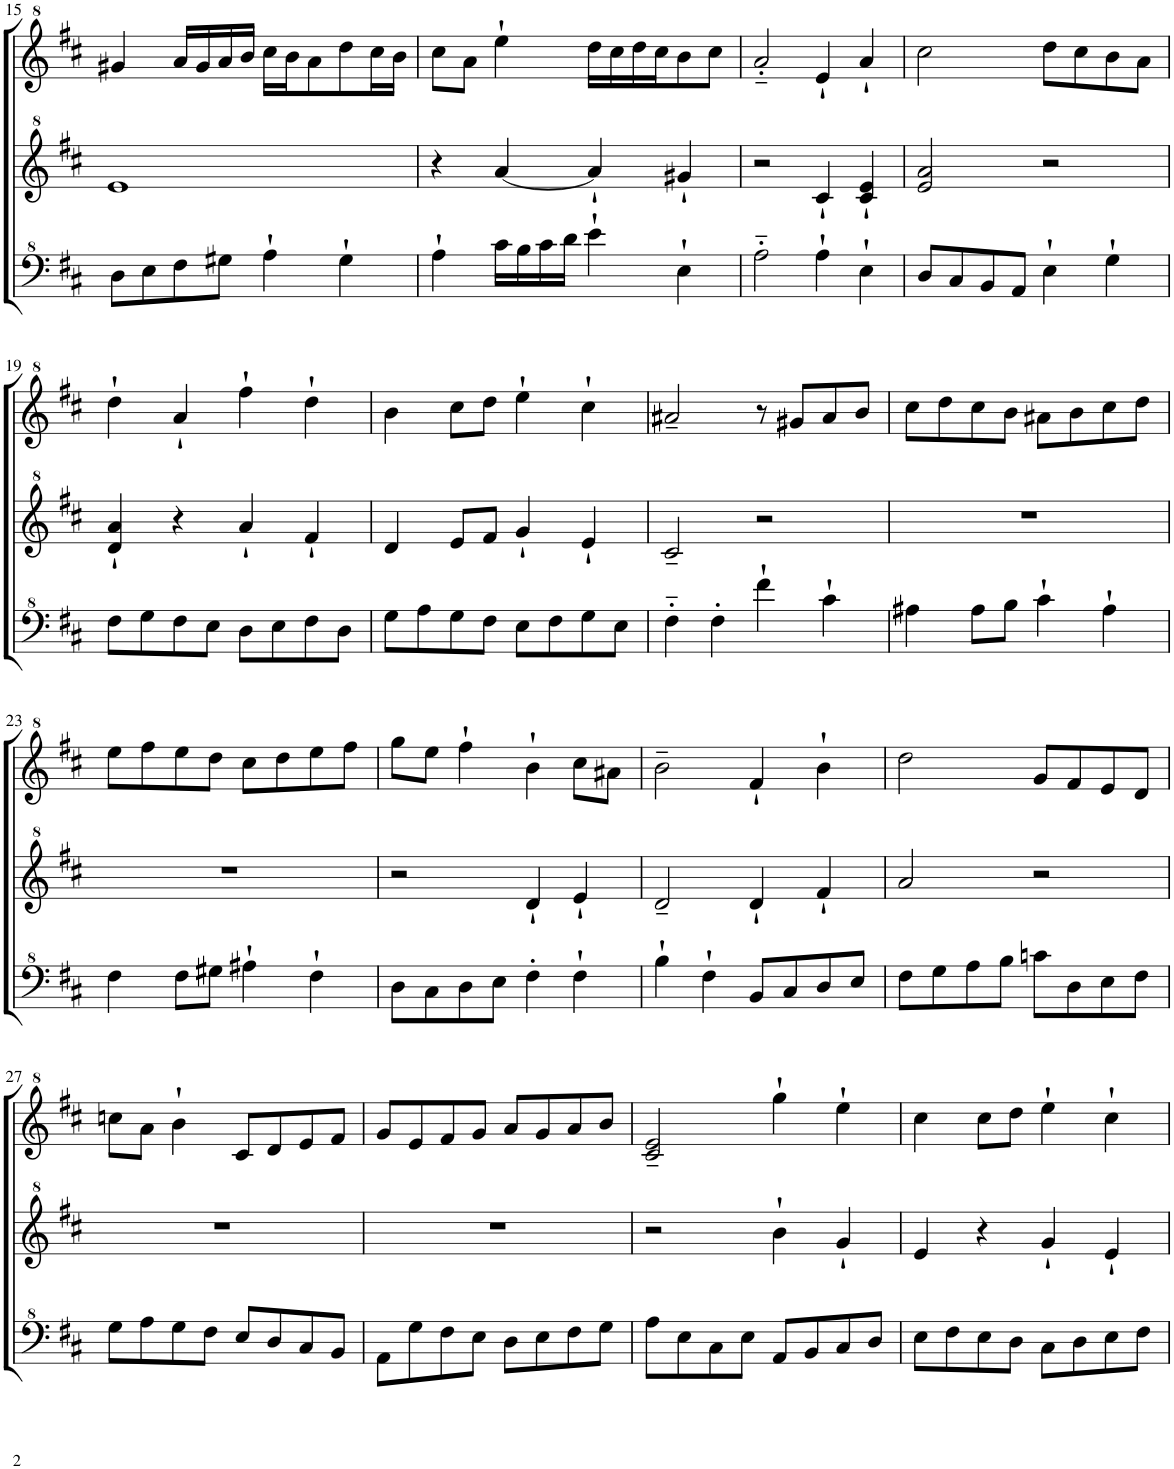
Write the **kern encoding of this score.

**kern	**kern	**kern
*part1	*part1	*part1
*staff3	*staff2	*staff1
*I"Model III	*	*
!!LO:PB:g=z
*clefF^4	*clefG^2	*clefG^2
*k[f#c#]	*k[f#c#]	*k[f#c#]
*M2/2	*M2/2	*M2/2
*met(c|)	*met(c|)	*met(c|)
=15	=15	=15
8d\L	1ee	4gg#X/
8e\	.	.
8f#\	.	16aa/LL
.	.	16gg#/
8g#X\J	.	16aa/
.	.	16bb/JJ
4a`\	.	16ccc#\LL
.	.	16bb\J
.	.	8aa\
4g#`\	.	8ddd\
.	.	16ccc#\L
.	.	16bb\JJ
=16	=16	=16
4a`\	4r	8ccc#\L
.	.	8aa\J
16cc#\LL	[4aa/	4eee`\
16b\	.	.
16cc#\	.	.
16dd\JJ	.	.
4ee`\	4aa`/]	16ddd\LL
.	.	16ccc#\
.	.	16ddd\
.	.	16ccc#\J
4e`\	4gg#X`/	8bb\
.	.	8ccc#\J
=17	=17	=17
2a'~\	2r	2aa'~/
4a`\	4cc#`/	4ee`/
4e`\	4cc#/` 4ee/`	4aa`/
=18	=18	=18
8d/L	2ee/ 2aa/	2ccc#\
8c#/	.	.
8B/	.	.
8A/J	.	.
4e`\	2r	8ddd\L
.	.	8ccc#\
4g`\	.	8bb\
.	.	8aa\J
!!LO:LB:g=z
=19	=19	=19
8f#\L	4dd/` 4aa/`	4ddd`\
8g\	.	.
8f#\	4r	4aa`/
8e\J	.	.
8d\L	4aa`/	4fff#`\
8e\	.	.
8f#\	4ff#`/	4ddd`\
8d\J	.	.
=20	=20	=20
8g\L	4dd/	4bb\
8a\	.	.
8g\	8ee/L	8ccc#\L
8f#\J	8ff#/J	8ddd\J
8e\L	4gg`/	4eee`\
8f#\	.	.
8g\	4ee`/	4ccc#`\
8e\J	.	.
=21	=21	=21
4f#'~\	2cc#~/	2aa#X~/
4f#'\	.	.
4ff#`\	2r	8r
.	.	8gg#X/L
4cc#`\	.	8aa#/
.	.	8bb/J
=22	=22	=22
4a#X\	1r	8ccc#\L
.	.	8ddd\
8a#\L	.	8ccc#\
8b\J	.	8bb\J
4cc#`\	.	8aa#X\L
.	.	8bb\
4a#`\	.	8ccc#\
.	.	8ddd\J
!!LO:LB:g=z
=23	=23	=23
4f#\	1r	8eee\L
.	.	8fff#\
8f#\L	.	8eee\
8g#X\J	.	8ddd\J
4a#X`\	.	8ccc#\L
.	.	8ddd\
4f#`\	.	8eee\
.	.	8fff#\J
=24	=24	=24
8d\L	2r	8ggg\L
8c#\	.	8eee\J
8d\	.	4fff#`\
8e\J	.	.
4f#'\	4dd`/	4bb`\
4f#`\	4ee`/	8ccc#\L
.	.	8aa#X\J
=25	=25	=25
4b`\	2dd~/	2bb~\
4f#`\	.	.
8B/L	4dd`/	4ff#`/
8c#/	.	.
8d/	4ff#`/	4bb`\
8e/J	.	.
=26	=26	=26
8f#\L	2aa/	2ddd\
8g\	.	.
8a\	.	.
8b\J	.	.
8ccn\L	2r	8gg/L
8d\	.	8ff#/
8e\	.	8ee/
8f#\J	.	8dd/J
!!LO:LB:g=z
=27	=27	=27
8g\L	1r	8cccn\L
8a\	.	8aa\J
8g\	.	4bb`\
8f#\J	.	.
8e/L	.	8cc#/L
8d/	.	8dd/
8c#/	.	8ee/
8B/J	.	8ff#/J
=28	=28	=28
8A\L	1r	8gg/L
8g\	.	8ee/
8f#\	.	8ff#/
8e\J	.	8gg/J
8d\L	.	8aa/L
8e\	.	8gg/
8f#\	.	8aa/
8g\J	.	8bb/J
=29	=29	=29
8a\L	2r	2cc#/~ 2ee/~
8e\	.	.
8c#\	.	.
8e\J	.	.
8A/L	4bb`\	4ggg`\
8B/	.	.
8c#/	4gg`/	4eee`\
8d/J	.	.
=30	=30	=30
8e\L	4ee/	4ccc#\
8f#\	.	.
8e\	4r	8ccc#\L
8d\J	.	8ddd\J
8c#\L	4gg`/	4eee`\
8d\	.	.
8e\	4ee`/	4ccc#`\
8f#\J	.	.
=	=	=
*-	*-	*-
